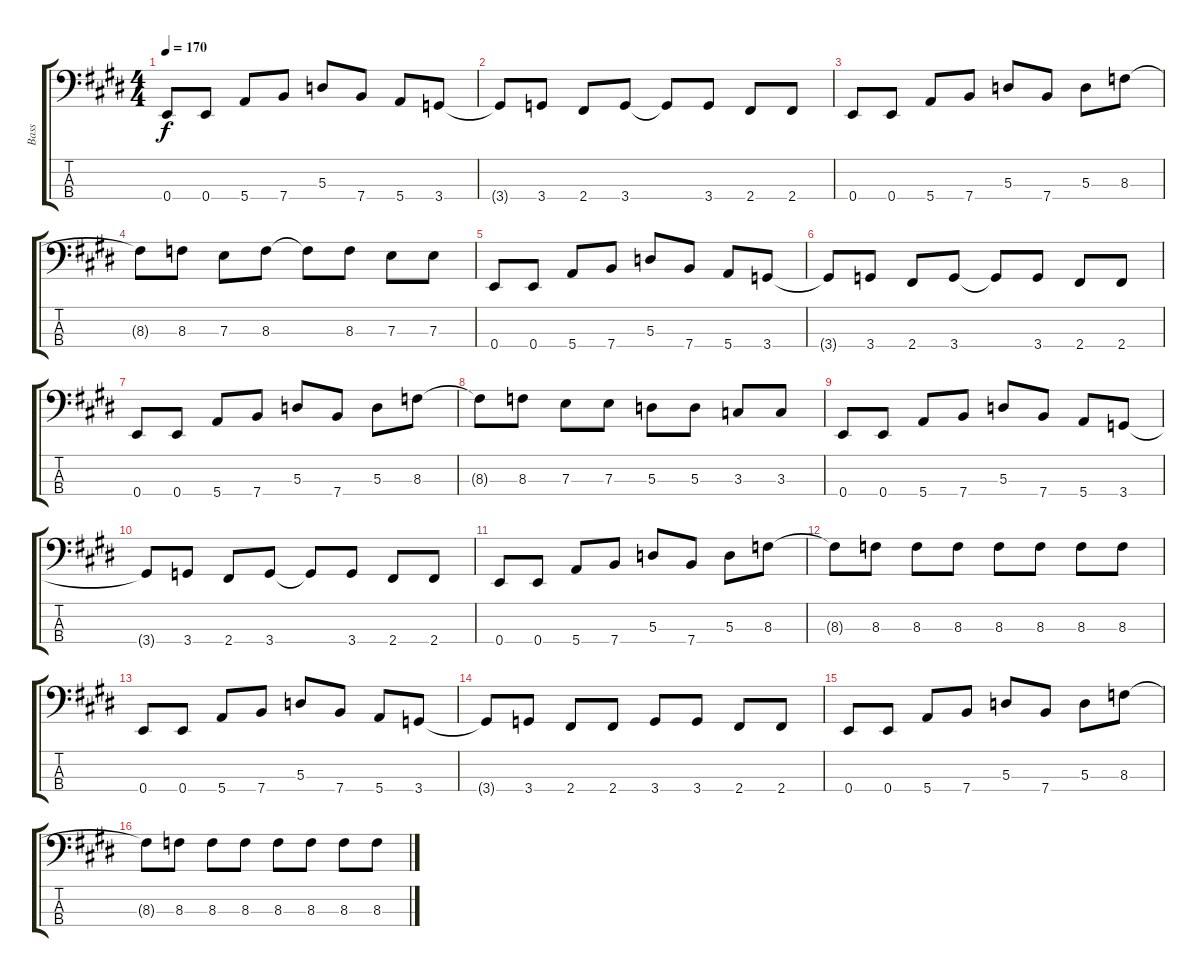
\track ("Bass" "Bass") {instrument electricbasspick}
\staff {score tabs}
\tuning (G2 D2 A1 E1) {hide}
\ts (4 4)
\tempo 170
\clef f4
\ks e
0.4.8{dy f} 0.4.8 5.4.8 7.4.8 5.3.8 7.4.8 5.4.8 3.4.8 |
3.4{t}.8 3.4.8 2.4.8 3.4.8 3.4{t}.8 3.4.8 2.4.8 2.4.8 |
0.4.8 0.4.8 5.4.8 7.4.8 5.3.8 7.4.8 5.3.8 8.3.8 |
8.3{t}.8 8.3.8 7.3.8 8.3.8 8.3{t}.8 8.3.8 7.3.8 7.3.8 |
0.4.8 0.4.8 5.4.8 7.4.8 5.3.8 7.4.8 5.4.8 3.4.8 |
3.4{t}.8 3.4.8 2.4.8 3.4.8 3.4{t}.8 3.4.8 2.4.8 2.4.8 |
0.4.8 0.4.8 5.4.8 7.4.8 5.3.8 7.4.8 5.3.8 8.3.8 |
8.3{t}.8 8.3.8 7.3.8 7.3.8 5.3.8 5.3.8 3.3.8 3.3.8 |
0.4.8 0.4.8 5.4.8 7.4.8 5.3.8 7.4.8 5.4.8 3.4.8 |
3.4{t}.8 3.4.8 2.4.8 3.4.8 3.4{t}.8 3.4.8 2.4.8 2.4.8 |
0.4.8 0.4.8 5.4.8 7.4.8 5.3.8 7.4.8 5.3.8 8.3.8 |
8.3{t}.8 8.3.8 8.3.8 8.3.8 8.3.8 8.3.8 8.3.8 8.3.8 |
0.4.8 0.4.8 5.4.8 7.4.8 5.3.8 7.4.8 5.4.8 3.4.8 |
3.4{t}.8 3.4.8 2.4.8 2.4.8 3.4.8 3.4.8 2.4.8 2.4.8 |
0.4.8 0.4.8 5.4.8 7.4.8 5.3.8 7.4.8 5.3.8 8.3.8 |
8.3{t}.8 8.3.8 8.3.8 8.3.8 8.3.8 8.3.8 8.3.8 8.3.8
